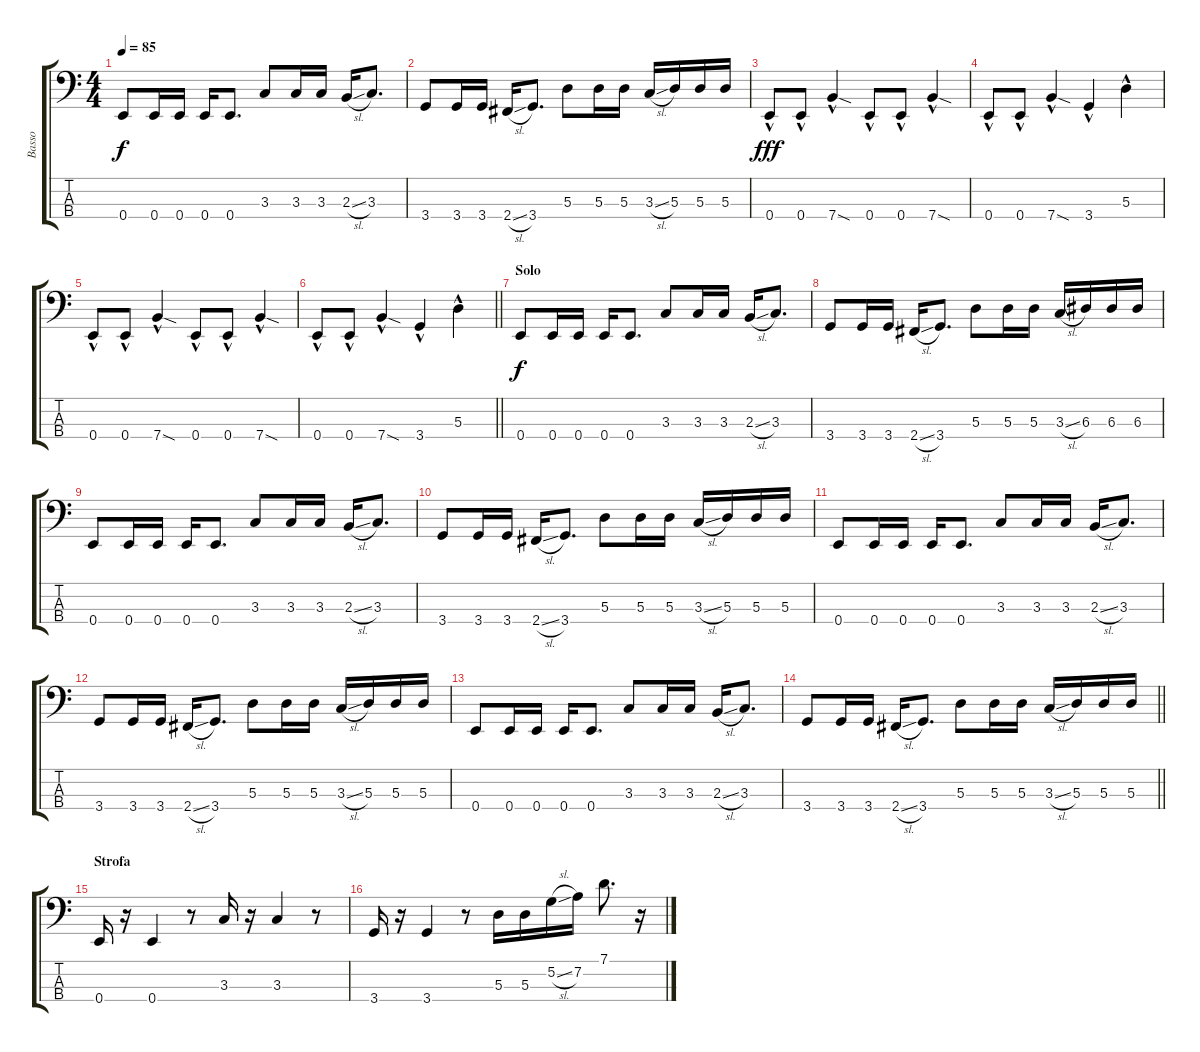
\track ("Basso" "Basso") {instrument electricbassfinger}
\staff {score tabs}
\tuning (G2 D2 A1 E1) {hide}
\ts (4 4)
\tempo 85
\clef f4
\ks c
0.4.8{dy f} 0.4.16 0.4.16 0.4.16 0.4.8{d} 3.3.8 3.3.16 3.3.16 2.3{sl}.16 3.3.8{d} |
3.4.8 3.4.16 3.4.16 2.4{sl}.16 3.4.8{d} 5.3.8 5.3.16 5.3.16 3.3{sl}.16 5.3.16 5.3.16 5.3.16 |
0.4{hac}.8{dy fff} 0.4{hac}.8 7.4{sod hac}.4 0.4{hac}.8 0.4{hac}.8 7.4{sod hac}.4 |
0.4{hac}.8 0.4{hac}.8 7.4{sod hac}.4 3.4{hac}.4 5.3{hac}.4 |
0.4{hac}.8 0.4{hac}.8 7.4{sod hac}.4 0.4{hac}.8 0.4{hac}.8 7.4{sod hac}.4 |
\barLineRight lightlight
0.4{hac}.8 0.4{hac}.8 7.4{sod hac}.4 3.4{hac}.4 5.3{hac}.4 |
\section ("" "Solo")
0.4.8{dy f} 0.4.16 0.4.16 0.4.16 0.4.8{d} 3.3.8 3.3.16 3.3.16 2.3{sl}.16 3.3.8{d} |
3.4.8 3.4.16 3.4.16 2.4{sl}.16 3.4.8{d} 5.3.8 5.3.16 5.3.16 3.3{sl}.16 6.3.16 6.3.16 6.3.16 |
0.4.8 0.4.16 0.4.16 0.4.16 0.4.8{d} 3.3.8 3.3.16 3.3.16 2.3{sl}.16 3.3.8{d} |
3.4.8 3.4.16 3.4.16 2.4{sl}.16 3.4.8{d} 5.3.8 5.3.16 5.3.16 3.3{sl}.16 5.3.16 5.3.16 5.3.16 |
0.4.8 0.4.16 0.4.16 0.4.16 0.4.8{d} 3.3.8 3.3.16 3.3.16 2.3{sl}.16 3.3.8{d} |
3.4.8 3.4.16 3.4.16 2.4{sl}.16 3.4.8{d} 5.3.8 5.3.16 5.3.16 3.3{sl}.16 5.3.16 5.3.16 5.3.16 |
0.4.8 0.4.16 0.4.16 0.4.16 0.4.8{d} 3.3.8 3.3.16 3.3.16 2.3{sl}.16 3.3.8{d} |
\barLineRight lightlight
3.4.8 3.4.16 3.4.16 2.4{sl}.16 3.4.8{d} 5.3.8 5.3.16 5.3.16 3.3{sl}.16 5.3.16 5.3.16 5.3.16 |
\section ("" "Strofa")
0.4.16 r.16 0.4.4 r.8 3.3.16 r.16 3.3.4 r.8 |
3.4.16 r.16 3.4.4 r.8 5.3.16 5.3.16 5.2{sl}.16 7.2.16 7.1.8{d} r.16
